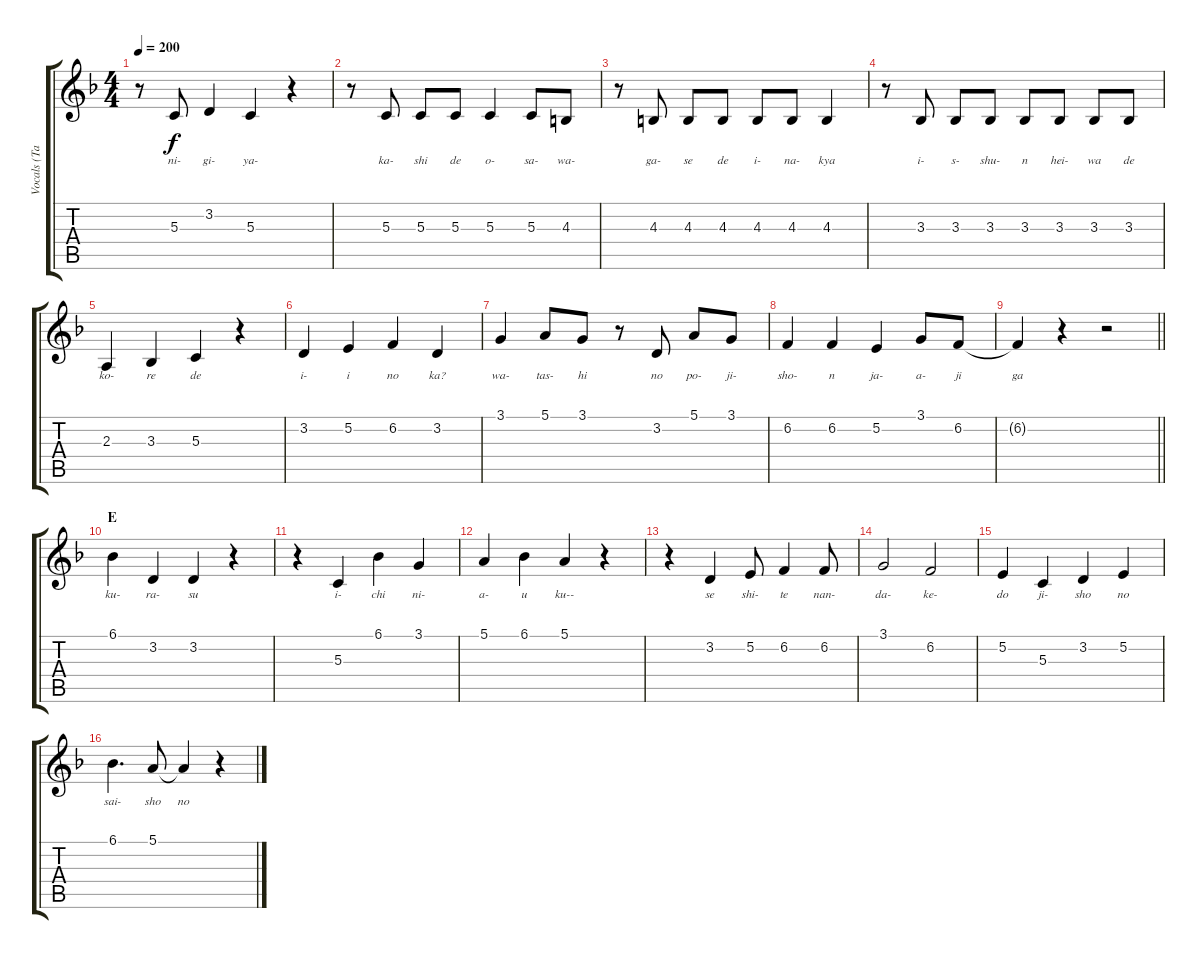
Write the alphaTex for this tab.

\track ("Vocals (Tainaka Ritsu)" "Vocals (Ta") {instrument altosax}
\staff {score tabs}
\tuning (E4 B3 G3 D3 A2 E2) {hide}
\ts (4 4)
\tempo 200
\clef g2
\ks f
r.8{dy f} 5.3.8{lyrics (0 "ni-") lyrics (1 "") lyrics (2 "") lyrics (3 "") lyrics (4 "")} 3.2.4{lyrics (0 "gi-") lyrics (1 "") lyrics (2 "") lyrics (3 "") lyrics (4 "")} 5.3.4{lyrics (0 "ya-") lyrics (1 "") lyrics (2 "") lyrics (3 "") lyrics (4 "")} r.4 |
r.8 5.3.8{lyrics (0 "ka-") lyrics (1 "") lyrics (2 "") lyrics (3 "") lyrics (4 "")} 5.3.8{lyrics (0 "shi") lyrics (1 "") lyrics (2 "") lyrics (3 "") lyrics (4 "")} 5.3.8{lyrics (0 "de") lyrics (1 "") lyrics (2 "") lyrics (3 "") lyrics (4 "")} 5.3.4{lyrics (0 "o-") lyrics (1 "") lyrics (2 "") lyrics (3 "") lyrics (4 "")} 5.3.8{lyrics (0 "sa-") lyrics (1 "") lyrics (2 "") lyrics (3 "") lyrics (4 "")} 4.3.8{lyrics (0 "wa-") lyrics (1 "") lyrics (2 "") lyrics (3 "") lyrics (4 "")} |
r.8 4.3.8{lyrics (0 "ga-") lyrics (1 "") lyrics (2 "") lyrics (3 "") lyrics (4 "")} 4.3.8{lyrics (0 "se") lyrics (1 "") lyrics (2 "") lyrics (3 "") lyrics (4 "")} 4.3.8{lyrics (0 "de") lyrics (1 "") lyrics (2 "") lyrics (3 "") lyrics (4 "")} 4.3.8{lyrics (0 "i-") lyrics (1 "") lyrics (2 "") lyrics (3 "") lyrics (4 "")} 4.3.8{lyrics (0 "na-") lyrics (1 "") lyrics (2 "") lyrics (3 "") lyrics (4 "")} 4.3.4{lyrics (0 "kya") lyrics (1 "") lyrics (2 "") lyrics (3 "") lyrics (4 "")} |
r.8 3.3.8{lyrics (0 "i-") lyrics (1 "") lyrics (2 "") lyrics (3 "") lyrics (4 "")} 3.3.8{lyrics (0 "s-") lyrics (1 "") lyrics (2 "") lyrics (3 "") lyrics (4 "")} 3.3.8{lyrics (0 "shu-") lyrics (1 "") lyrics (2 "") lyrics (3 "") lyrics (4 "")} 3.3.8{lyrics (0 "n") lyrics (1 "") lyrics (2 "") lyrics (3 "") lyrics (4 "")} 3.3.8{lyrics (0 "hei-") lyrics (1 "") lyrics (2 "") lyrics (3 "") lyrics (4 "")} 3.3.8{lyrics (0 "wa") lyrics (1 "") lyrics (2 "") lyrics (3 "") lyrics (4 "")} 3.3.8{lyrics (0 "de") lyrics (1 "") lyrics (2 "") lyrics (3 "") lyrics (4 "")} |
2.3.4{lyrics (0 "ko-") lyrics (1 "") lyrics (2 "") lyrics (3 "") lyrics (4 "")} 3.3.4{lyrics (0 "re") lyrics (1 "") lyrics (2 "") lyrics (3 "") lyrics (4 "")} 5.3.4{lyrics (0 "de") lyrics (1 "") lyrics (2 "") lyrics (3 "") lyrics (4 "")} r.4 |
3.2.4{lyrics (0 "i-") lyrics (1 "") lyrics (2 "") lyrics (3 "") lyrics (4 "")} 5.2.4{lyrics (0 "i") lyrics (1 "") lyrics (2 "") lyrics (3 "") lyrics (4 "")} 6.2.4{lyrics (0 "no") lyrics (1 "") lyrics (2 "") lyrics (3 "") lyrics (4 "")} 3.2.4{lyrics (0 "ka?") lyrics (1 "") lyrics (2 "") lyrics (3 "") lyrics (4 "")} |
3.1.4{lyrics (0 "wa-") lyrics (1 "") lyrics (2 "") lyrics (3 "") lyrics (4 "")} 5.1.8{lyrics (0 "tas-") lyrics (1 "") lyrics (2 "") lyrics (3 "") lyrics (4 "")} 3.1.8{lyrics (0 "hi") lyrics (1 "") lyrics (2 "") lyrics (3 "") lyrics (4 "")} r.8 3.2.8{lyrics (0 "no") lyrics (1 "") lyrics (2 "") lyrics (3 "") lyrics (4 "")} 5.1.8{lyrics (0 "po-") lyrics (1 "") lyrics (2 "") lyrics (3 "") lyrics (4 "")} 3.1.8{lyrics (0 "ji-") lyrics (1 "") lyrics (2 "") lyrics (3 "") lyrics (4 "")} |
6.2.4{lyrics (0 "sho-") lyrics (1 "") lyrics (2 "") lyrics (3 "") lyrics (4 "")} 6.2.4{lyrics (0 "n") lyrics (1 "") lyrics (2 "") lyrics (3 "") lyrics (4 "")} 5.2.4{lyrics (0 "ja-") lyrics (1 "") lyrics (2 "") lyrics (3 "") lyrics (4 "")} 3.1.8{lyrics (0 "a-") lyrics (1 "") lyrics (2 "") lyrics (3 "") lyrics (4 "")} 6.2.8{lyrics (0 "ji") lyrics (1 "") lyrics (2 "") lyrics (3 "") lyrics (4 "")} |
\barLineRight lightlight
6.2{t}.4{lyrics (0 "ga") lyrics (1 "") lyrics (2 "") lyrics (3 "") lyrics (4 "")} r.4 r.2 |
\section ("" "E")
6.1.4{lyrics (0 "ku-") lyrics (1 "") lyrics (2 "") lyrics (3 "") lyrics (4 "")} 3.2.4{lyrics (0 "ra-") lyrics (1 "") lyrics (2 "") lyrics (3 "") lyrics (4 "")} 3.2.4{lyrics (0 "su") lyrics (1 "") lyrics (2 "") lyrics (3 "") lyrics (4 "")} r.4 |
r.4 5.3.4{lyrics (0 "i-") lyrics (1 "") lyrics (2 "") lyrics (3 "") lyrics (4 "")} 6.1.4{lyrics (0 "chi") lyrics (1 "") lyrics (2 "") lyrics (3 "") lyrics (4 "")} 3.1.4{lyrics (0 "ni-") lyrics (1 "") lyrics (2 "") lyrics (3 "") lyrics (4 "")} |
5.1.4{lyrics (0 "a-") lyrics (1 "") lyrics (2 "") lyrics (3 "") lyrics (4 "")} 6.1.4{lyrics (0 "u") lyrics (1 "") lyrics (2 "") lyrics (3 "") lyrics (4 "")} 5.1.4{lyrics (0 "ku--") lyrics (1 "") lyrics (2 "") lyrics (3 "") lyrics (4 "")} r.4 |
r.4 3.2.4{lyrics (0 "se") lyrics (1 "") lyrics (2 "") lyrics (3 "") lyrics (4 "")} 5.2.8{lyrics (0 "shi-") lyrics (1 "") lyrics (2 "") lyrics (3 "") lyrics (4 "")} 6.2.4{lyrics (0 "te") lyrics (1 "") lyrics (2 "") lyrics (3 "") lyrics (4 "")} 6.2.8{lyrics (0 "nan-") lyrics (1 "") lyrics (2 "") lyrics (3 "") lyrics (4 "")} |
3.1.2{lyrics (0 "da-") lyrics (1 "") lyrics (2 "") lyrics (3 "") lyrics (4 "")} 6.2.2{lyrics (0 "ke-") lyrics (1 "") lyrics (2 "") lyrics (3 "") lyrics (4 "")} |
5.2.4{lyrics (0 "do") lyrics (1 "") lyrics (2 "") lyrics (3 "") lyrics (4 "")} 5.3.4{lyrics (0 "ji-") lyrics (1 "") lyrics (2 "") lyrics (3 "") lyrics (4 "")} 3.2.4{lyrics (0 "sho") lyrics (1 "") lyrics (2 "") lyrics (3 "") lyrics (4 "")} 5.2.4{lyrics (0 "no") lyrics (1 "") lyrics (2 "") lyrics (3 "") lyrics (4 "")} |
6.1.4{d lyrics (0 "sai-") lyrics (1 "") lyrics (2 "") lyrics (3 "") lyrics (4 "")} 5.1.8{lyrics (0 "sho") lyrics (1 "") lyrics (2 "") lyrics (3 "") lyrics (4 "")} 5.1{t}.4{lyrics (0 "no") lyrics (1 "") lyrics (2 "") lyrics (3 "") lyrics (4 "")} r.4
